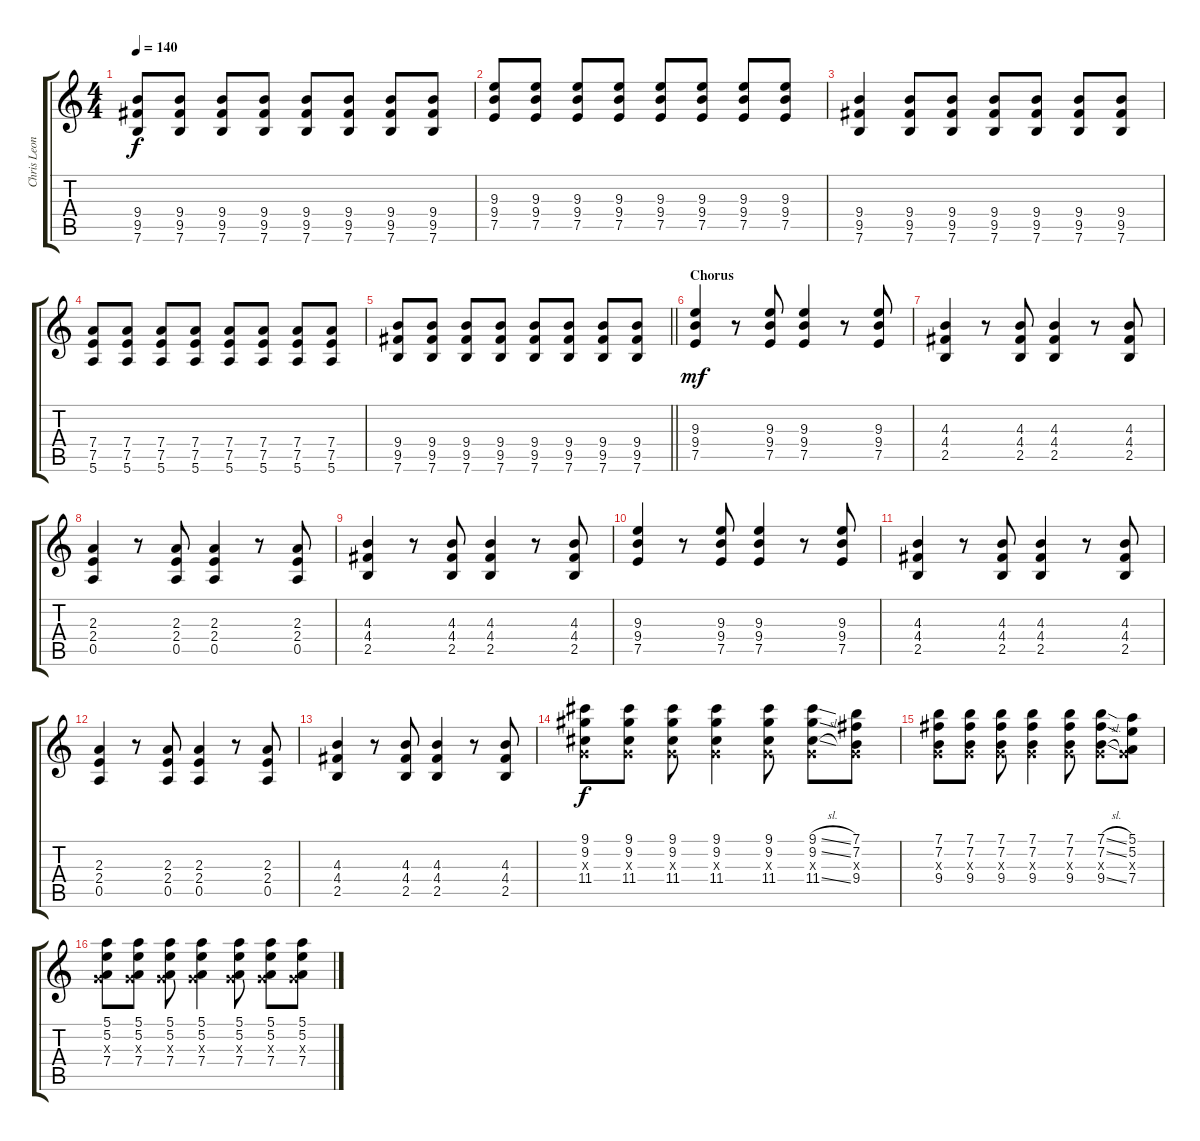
\track ("Chris Leonard (3rd Guitarist)" "Chris Leon") {instrument distortionguitar}
\staff {score tabs}
\tuning (E4 B3 G3 D3 A2 E2) {hide}
\ts (4 4)
\tempo 140
\clef g2
\ks c
(9.4 9.5 7.6).8{dy f} (9.4 9.5 7.6).8 (9.4 9.5 7.6).8 (9.4 9.5 7.6).8 (9.4 9.5 7.6).8 (9.4 9.5 7.6).8 (9.4 9.5 7.6).8 (9.4 9.5 7.6).8 |
(9.3 9.4 7.5).8 (9.3 9.4 7.5).8 (9.3 9.4 7.5).8 (9.3 9.4 7.5).8 (9.3 9.4 7.5).8 (9.3 9.4 7.5).8 (9.3 9.4 7.5).8 (9.3 9.4 7.5).8 |
(9.4 9.5 7.6).4 (9.4 9.5 7.6).8 (9.4 9.5 7.6).8 (9.4 9.5 7.6).8 (9.4 9.5 7.6).8 (9.4 9.5 7.6).8 (9.4 9.5 7.6).8 |
(7.4 7.5 5.6).8 (7.4 7.5 5.6).8 (7.4 7.5 5.6).8 (7.4 7.5 5.6).8 (7.4 7.5 5.6).8 (7.4 7.5 5.6).8 (7.4 7.5 5.6).8 (7.4 7.5 5.6).8 |
\barLineRight lightlight
(9.4 9.5 7.6).8{volume 4} (9.4 9.5 7.6).8{volume 16} (9.4 9.5 7.6).8 (9.4 9.5 7.6).8 (9.4 9.5 7.6).8 (9.4 9.5 7.6).8 (9.4 9.5 7.6).8 (9.4 9.5 7.6).8 |
\section ("" "Chorus")
(9.3 9.4 7.5).4{dy mf volume 16 instrument distortionguitar} r.8 (9.3 9.4 7.5).8 (9.3 9.4 7.5).4 r.8 (9.3 9.4 7.5).8 |
(4.3 4.4 2.5).4 r.8 (4.3 4.4 2.5).8 (4.3 4.4 2.5).4 r.8 (4.3 4.4 2.5).8 |
(2.3 2.4 0.5).4{volume 16 instrument distortionguitar} r.8 (2.3 2.4 0.5).8 (2.3 2.4 0.5).4 r.8 (2.3 2.4 0.5).8 |
(4.3 4.4 2.5).4 r.8 (4.3 4.4 2.5).8 (4.3 4.4 2.5).4 r.8 (4.3 4.4 2.5).8 |
(9.3 9.4 7.5).4{volume 16 instrument distortionguitar} r.8 (9.3 9.4 7.5).8 (9.3 9.4 7.5).4 r.8 (9.3 9.4 7.5).8 |
(4.3 4.4 2.5).4 r.8 (4.3 4.4 2.5).8 (4.3 4.4 2.5).4 r.8 (4.3 4.4 2.5).8 |
(2.3 2.4 0.5).4{volume 16 instrument distortionguitar} r.8 (2.3 2.4 0.5).8 (2.3 2.4 0.5).4 r.8 (2.3 2.4 0.5).8 |
(4.3 4.4 2.5).4 r.8 (4.3 4.4 2.5).8 (4.3 4.4 2.5).4 r.8 (4.3 4.4 2.5).8 |
(9.1 9.2 0.3{x} 11.4).8{dy f volume 16} (9.1 9.2 0.3{x} 11.4).8 (9.1 9.2 0.3{x} 11.4).8 (9.1 9.2 0.3{x} 11.4).4 (9.1 9.2 0.3{x} 11.4).8 (9.1{sl} 9.2{sl} 0.3{x} 11.4{sl}).8 (7.1 7.2 0.3{x} 9.4).8 |
(7.1 7.2 0.3{x} 9.4).8 (7.1 7.2 0.3{x} 9.4).8 (7.1 7.2 0.3{x} 9.4).8 (7.1 7.2 0.3{x} 9.4).4 (7.1 7.2 0.3{x} 9.4).8 (7.1{sl} 7.2{sl} 0.3{x} 9.4{sl}).8 (5.1 5.2 0.3{x} 7.4).8 |
(5.1 5.2 0.3{x} 7.4).8 (5.1 5.2 0.3{x} 7.4).8 (5.1 5.2 0.3{x} 7.4).8 (5.1 5.2 0.3{x} 7.4).4 (5.1 5.2 0.3{x} 7.4).8 (5.1 5.2 0.3{x} 7.4).8 (5.1 5.2 0.3{x} 7.4).8
